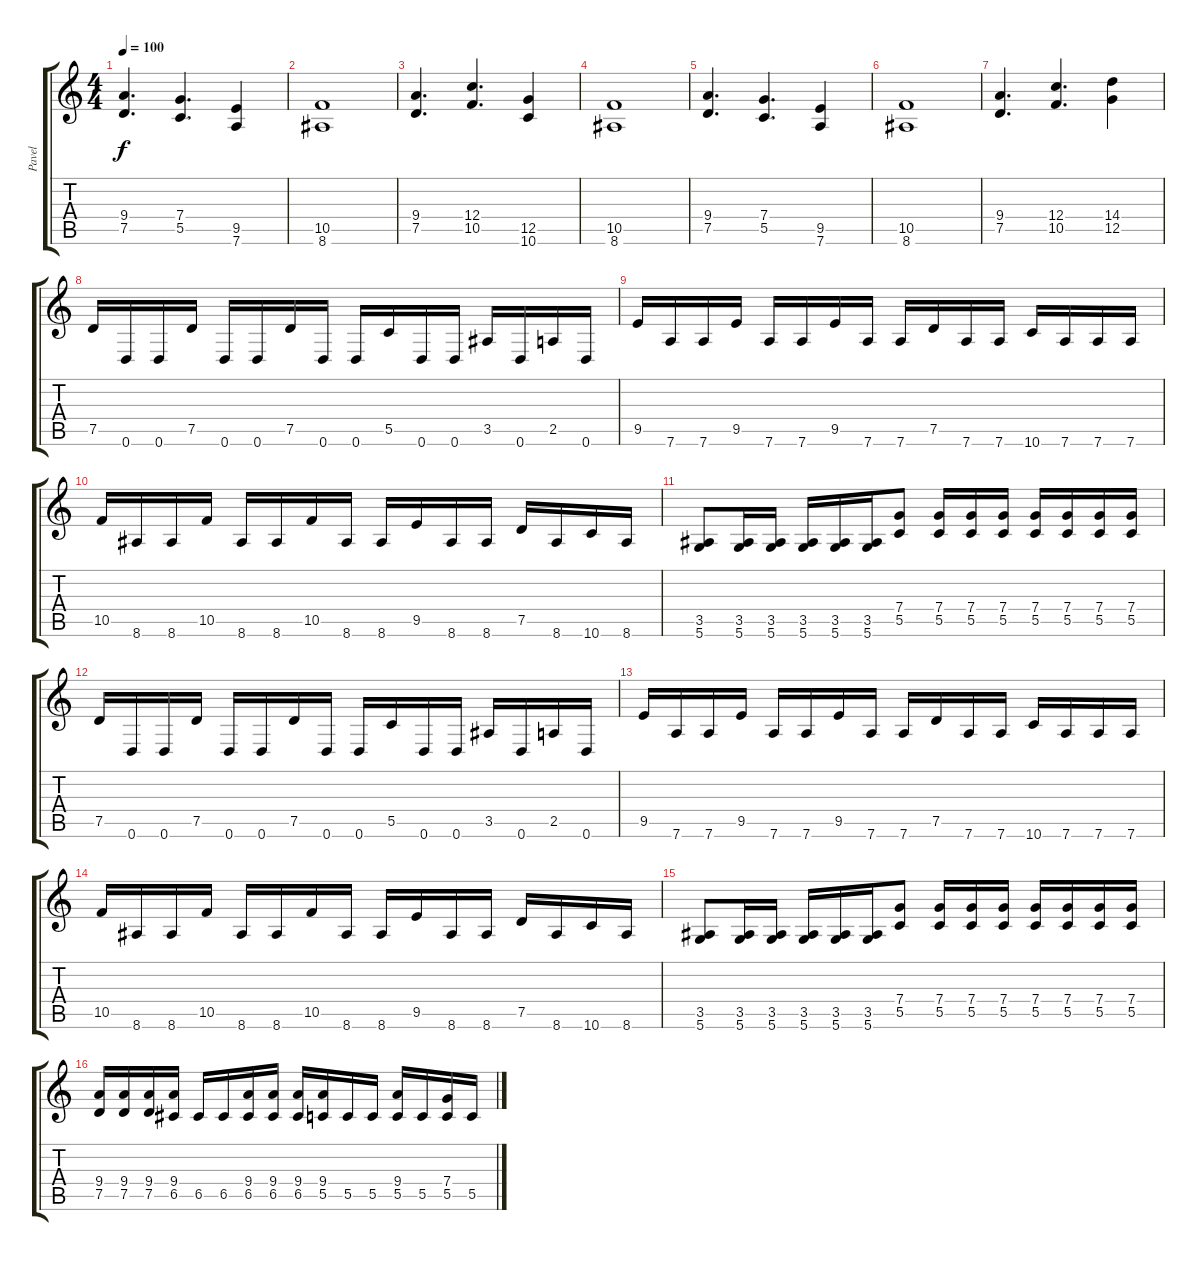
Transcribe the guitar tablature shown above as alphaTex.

\track ("Pavel" "Pavel") {instrument overdrivenguitar}
\staff {score tabs}
\tuning (D4 A3 F3 C3 G2 D2) {hide}
\ts (4 4)
\tempo 100
\clef g2
\ks c
(9.4 7.5).4{d dy f} (7.4 5.5).4{d} (9.5 7.6).4 |
(10.5 8.6).1 |
(9.4 7.5).4{d} (12.4 10.5).4{d} (12.5 10.6).4 |
(10.5 8.6).1 |
(9.4 7.5).4{d} (7.4 5.5).4{d} (9.5 7.6).4 |
(10.5 8.6).1 |
(9.4 7.5).4{d} (12.4 10.5).4{d} (14.4 12.5).4 |
7.5.16 0.6.16 0.6.16 7.5.16 0.6.16 0.6.16 7.5.16 0.6.16 0.6.16 5.5.16 0.6.16 0.6.16 3.5.16 0.6.16 2.5.16 0.6.16 |
9.5.16 7.6.16 7.6.16 9.5.16 7.6.16 7.6.16 9.5.16 7.6.16 7.6.16 7.5.16 7.6.16 7.6.16 10.6.16 7.6.16 7.6.16 7.6.16 |
10.5.16 8.6.16 8.6.16 10.5.16 8.6.16 8.6.16 10.5.16 8.6.16 8.6.16 9.5.16 8.6.16 8.6.16 7.5.16 8.6.16 10.6.16 8.6.16 |
(3.5 5.6).8 (3.5 5.6).16 (3.5 5.6).16 (3.5 5.6).16 (3.5 5.6).16 (3.5 5.6).16 (7.4 5.5).8 (7.4 5.5).16 (7.4 5.5).16 (7.4 5.5).16 (7.4 5.5).16 (7.4 5.5).16 (7.4 5.5).16 (7.4 5.5).16 |
7.5.16 0.6.16 0.6.16 7.5.16 0.6.16 0.6.16 7.5.16 0.6.16 0.6.16 5.5.16 0.6.16 0.6.16 3.5.16 0.6.16 2.5.16 0.6.16 |
9.5.16 7.6.16 7.6.16 9.5.16 7.6.16 7.6.16 9.5.16 7.6.16 7.6.16 7.5.16 7.6.16 7.6.16 10.6.16 7.6.16 7.6.16 7.6.16 |
10.5.16 8.6.16 8.6.16 10.5.16 8.6.16 8.6.16 10.5.16 8.6.16 8.6.16 9.5.16 8.6.16 8.6.16 7.5.16 8.6.16 10.6.16 8.6.16 |
(3.5 5.6).8 (3.5 5.6).16 (3.5 5.6).16 (3.5 5.6).16 (3.5 5.6).16 (3.5 5.6).16 (7.4 5.5).8 (7.4 5.5).16 (7.4 5.5).16 (7.4 5.5).16 (7.4 5.5).16 (7.4 5.5).16 (7.4 5.5).16 (7.4 5.5).16 |
(9.4 7.5).16 (9.4 7.5).16 (9.4 7.5).16 (9.4 6.5).16 6.5.16 6.5.16 (9.4 6.5).16 (9.4 6.5).16 (9.4 6.5).16 (9.4 5.5).16 5.5.16 5.5.16 (9.4 5.5).16 5.5.16 (7.4 5.5).16 5.5.16
